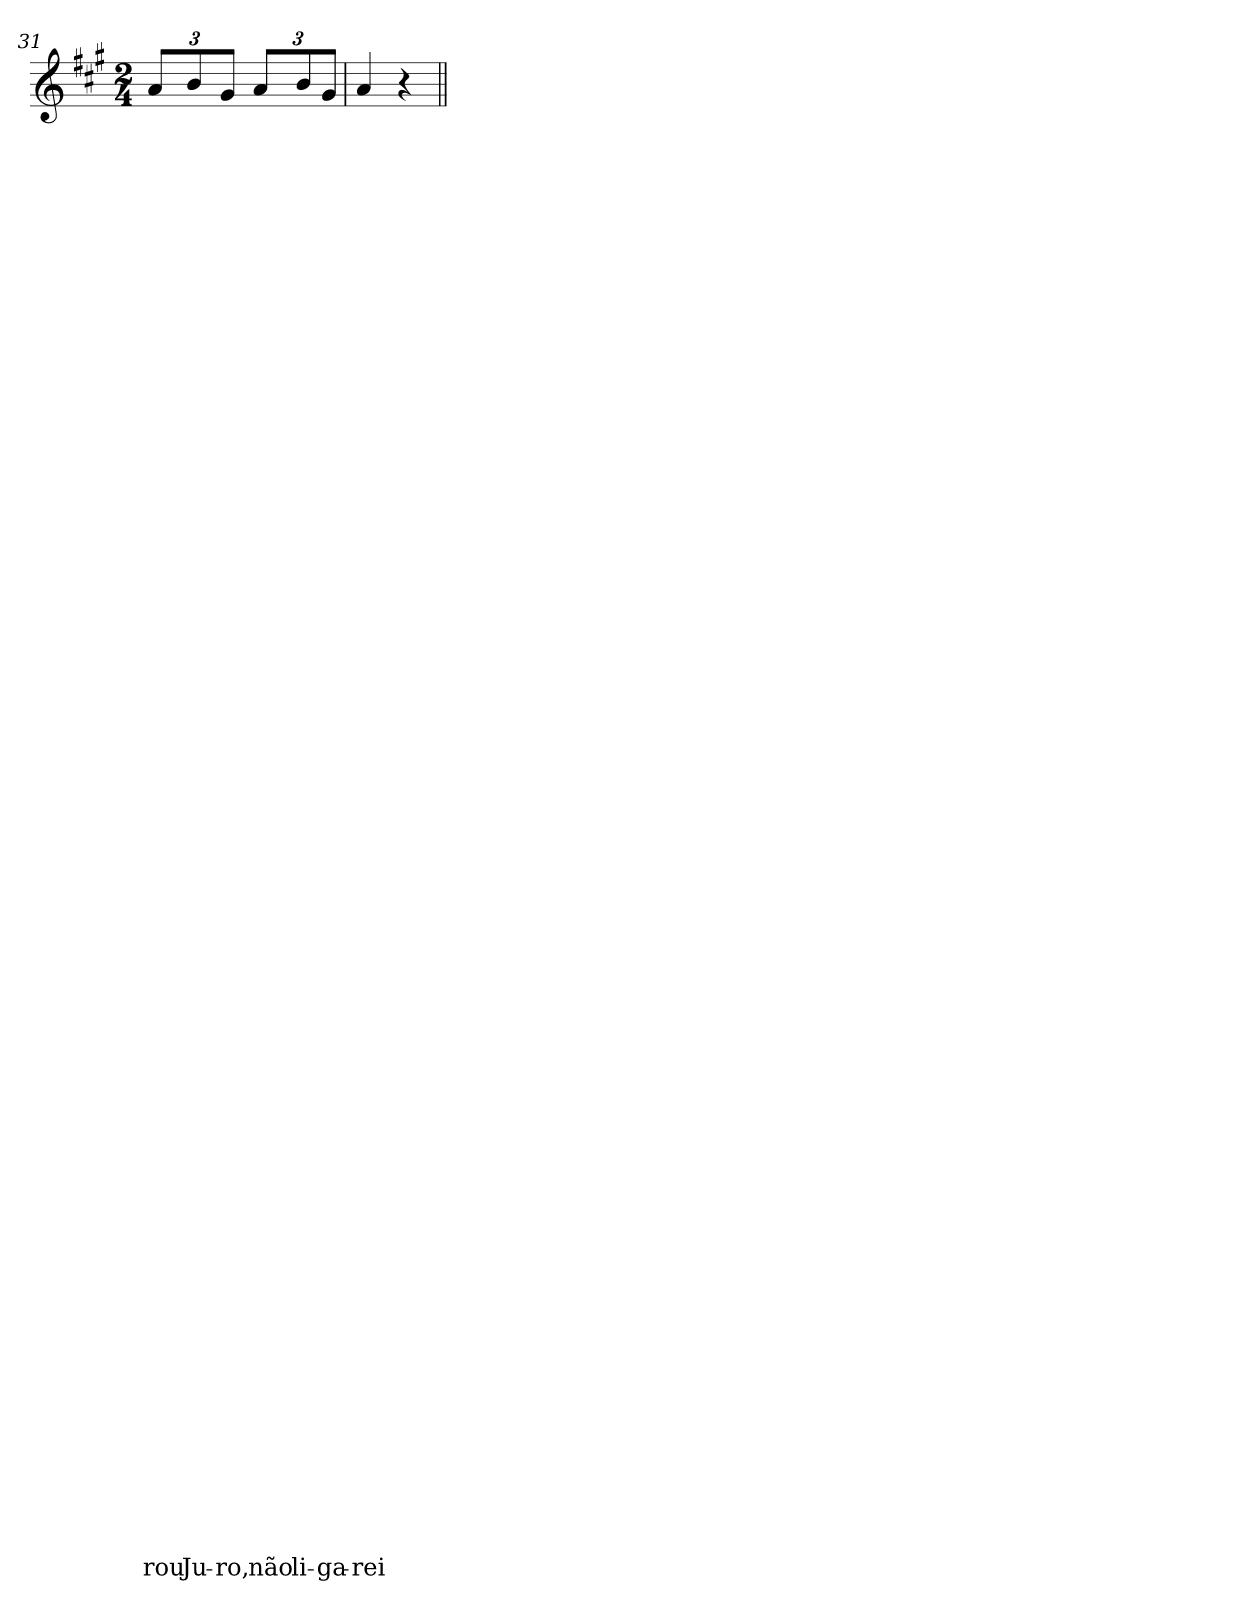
**kern	**text	**text	**text	**text	**text	**text	**text	**text	**text	**text	**text	**text	**text	**text	**text	**text	**text	**text	**text	**text	**text	**text	**text	**text	**text	**text	**text	**text	**text	**text	**text	**text	**text	**text	**text	**text	**text	**text	**text	**text	**text	**text	**text	**text	**text	**text	**text	**text	**text	**text	**text	**text	**text	**text	**text	**text	**text	**text	**text	**text	**text
*part1	*part1	*part1	*part1	*part1	*part1	*part1	*part1	*part1	*part1	*part1	*part1	*part1	*part1	*part1	*part1	*part1	*part1	*part1	*part1	*part1	*part1	*part1	*part1	*part1	*part1	*part1	*part1	*part1	*part1	*part1	*part1	*part1	*part1	*part1	*part1	*part1	*part1	*part1	*part1	*part1	*part1	*part1	*part1	*part1	*part1	*part1	*part1	*part1	*part1	*part1	*part1	*part1	*part1	*part1	*part1	*part1	*part1	*part1	*part1	*part1	*part1
*staff1	*staff1	*staff1	*staff1	*staff1	*staff1	*staff1	*staff1	*staff1	*staff1	*staff1	*staff1	*staff1	*staff1	*staff1	*staff1	*staff1	*staff1	*staff1	*staff1	*staff1	*staff1	*staff1	*staff1	*staff1	*staff1	*staff1	*staff1	*staff1	*staff1	*staff1	*staff1	*staff1	*staff1	*staff1	*staff1	*staff1	*staff1	*staff1	*staff1	*staff1	*staff1	*staff1	*staff1	*staff1	*staff1	*staff1	*staff1	*staff1	*staff1	*staff1	*staff1	*staff1	*staff1	*staff1	*staff1	*staff1	*staff1	*staff1	*staff1	*staff1	*staff1
*clefG2	*	*	*	*	*	*	*	*	*	*	*	*	*	*	*	*	*	*	*	*	*	*	*	*	*	*	*	*	*	*	*	*	*	*	*	*	*	*	*	*	*	*	*	*	*	*	*	*	*	*	*	*	*	*	*	*	*	*	*	*	*
*k[f#c#g#]	*	*	*	*	*	*	*	*	*	*	*	*	*	*	*	*	*	*	*	*	*	*	*	*	*	*	*	*	*	*	*	*	*	*	*	*	*	*	*	*	*	*	*	*	*	*	*	*	*	*	*	*	*	*	*	*	*	*	*	*	*
*A:	*	*	*	*	*	*	*	*	*	*	*	*	*	*	*	*	*	*	*	*	*	*	*	*	*	*	*	*	*	*	*	*	*	*	*	*	*	*	*	*	*	*	*	*	*	*	*	*	*	*	*	*	*	*	*	*	*	*	*	*	*
*M2/4	*	*	*	*	*	*	*	*	*	*	*	*	*	*	*	*	*	*	*	*	*	*	*	*	*	*	*	*	*	*	*	*	*	*	*	*	*	*	*	*	*	*	*	*	*	*	*	*	*	*	*	*	*	*	*	*	*	*	*	*	*
=31	=31	=31	=31	=31	=31	=31	=31	=31	=31	=31	=31	=31	=31	=31	=31	=31	=31	=31	=31	=31	=31	=31	=31	=31	=31	=31	=31	=31	=31	=31	=31	=31	=31	=31	=31	=31	=31	=31	=31	=31	=31	=31	=31	=31	=31	=31	=31	=31	=31	=31	=31	=31	=31	=31	=31	=31	=31	=31	=31	=31	=31
!	!	!	!	!	!	!	!	!	!	!	!	!	!	!	!	!	!	!	!	!	!	!	!	!	!	!	!	!	!	!	!	!	!	!	!	!	!	!	!	!	!	!	!	!	!	!	!	!	!	!	!	!	!	!	!	!	!	!	!	!	!LO:LY:b
12a/L	.	.	.	.	.	.	.	.	.	.	.	.	.	.	.	.	.	.	.	.	.	.	.	.	.	.	.	.	.	.	.	.	.	.	.	.	.	.	.	.	.	.	.	.	.	.	.	.	.	.	.	.	.	.	.	.	.	.	.	.	-rou
!	!	!	!	!	!	!	!	!	!	!	!	!	!	!	!	!	!	!	!	!	!	!	!	!	!	!	!	!	!	!	!	!	!	!	!	!	!	!	!	!	!	!	!	!	!	!	!	!	!	!	!	!	!	!	!	!	!	!	!	!	!LO:LY:b
12b/	.	.	.	.	.	.	.	.	.	.	.	.	.	.	.	.	.	.	.	.	.	.	.	.	.	.	.	.	.	.	.	.	.	.	.	.	.	.	.	.	.	.	.	.	.	.	.	.	.	.	.	.	.	.	.	.	.	.	.	.	Ju-
!	!	!	!	!	!	!	!	!	!	!	!	!	!	!	!	!	!	!	!	!	!	!	!	!	!	!	!	!	!	!	!	!	!	!	!	!	!	!	!	!	!	!	!	!	!	!	!	!	!	!	!	!	!	!	!	!	!	!	!	!	!LO:LY:b
12g#/J	.	.	.	.	.	.	.	.	.	.	.	.	.	.	.	.	.	.	.	.	.	.	.	.	.	.	.	.	.	.	.	.	.	.	.	.	.	.	.	.	.	.	.	.	.	.	.	.	.	.	.	.	.	.	.	.	.	.	.	.	-ro,
!	!	!	!	!	!	!	!	!	!	!	!	!	!	!	!	!	!	!	!	!	!	!	!	!	!	!	!	!	!	!	!	!	!	!	!	!	!	!	!	!	!	!	!	!	!	!	!	!	!	!	!	!	!	!	!	!	!	!	!	!	!LO:LY:b
12a/L	.	.	.	.	.	.	.	.	.	.	.	.	.	.	.	.	.	.	.	.	.	.	.	.	.	.	.	.	.	.	.	.	.	.	.	.	.	.	.	.	.	.	.	.	.	.	.	.	.	.	.	.	.	.	.	.	.	.	.	.	não
!	!	!	!	!	!	!	!	!	!	!	!	!	!	!	!	!	!	!	!	!	!	!	!	!	!	!	!	!	!	!	!	!	!	!	!	!	!	!	!	!	!	!	!	!	!	!	!	!	!	!	!	!	!	!	!	!	!	!	!	!	!LO:LY:b
12b/	.	.	.	.	.	.	.	.	.	.	.	.	.	.	.	.	.	.	.	.	.	.	.	.	.	.	.	.	.	.	.	.	.	.	.	.	.	.	.	.	.	.	.	.	.	.	.	.	.	.	.	.	.	.	.	.	.	.	.	.	li-
!	!	!	!	!	!	!	!	!	!	!	!	!	!	!	!	!	!	!	!	!	!	!	!	!	!	!	!	!	!	!	!	!	!	!	!	!	!	!	!	!	!	!	!	!	!	!	!	!	!	!	!	!	!	!	!	!	!	!	!	!	!LO:LY:b
12g#/J	.	.	.	.	.	.	.	.	.	.	.	.	.	.	.	.	.	.	.	.	.	.	.	.	.	.	.	.	.	.	.	.	.	.	.	.	.	.	.	.	.	.	.	.	.	.	.	.	.	.	.	.	.	.	.	.	.	.	.	.	-ga-
=32	=32	=32	=32	=32	=32	=32	=32	=32	=32	=32	=32	=32	=32	=32	=32	=32	=32	=32	=32	=32	=32	=32	=32	=32	=32	=32	=32	=32	=32	=32	=32	=32	=32	=32	=32	=32	=32	=32	=32	=32	=32	=32	=32	=32	=32	=32	=32	=32	=32	=32	=32	=32	=32	=32	=32	=32	=32	=32	=32	=32	=32
!	!	!	!	!	!	!	!	!	!	!	!	!	!	!	!	!	!	!	!	!	!	!	!	!	!	!	!	!	!	!	!	!	!	!	!	!	!	!	!	!	!	!	!	!	!	!	!	!	!	!	!	!	!	!	!	!	!	!	!	!	!LO:LY:b
4a/	.	.	.	.	.	.	.	.	.	.	.	.	.	.	.	.	.	.	.	.	.	.	.	.	.	.	.	.	.	.	.	.	.	.	.	.	.	.	.	.	.	.	.	.	.	.	.	.	.	.	.	.	.	.	.	.	.	.	.	.	-rei
4r	.	.	.	.	.	.	.	.	.	.	.	.	.	.	.	.	.	.	.	.	.	.	.	.	.	.	.	.	.	.	.	.	.	.	.	.	.	.	.	.	.	.	.	.	.	.	.	.	.	.	.	.	.	.	.	.	.	.	.	.	.
=||	=||	=||	=||	=||	=||	=||	=||	=||	=||	=||	=||	=||	=||	=||	=||	=||	=||	=||	=||	=||	=||	=||	=||	=||	=||	=||	=||	=||	=||	=||	=||	=||	=||	=||	=||	=||	=||	=||	=||	=||	=||	=||	=||	=||	=||	=||	=||	=||	=||	=||	=||	=||	=||	=||	=||	=||	=||	=||	=||	=||	=||
*-	*-	*-	*-	*-	*-	*-	*-	*-	*-	*-	*-	*-	*-	*-	*-	*-	*-	*-	*-	*-	*-	*-	*-	*-	*-	*-	*-	*-	*-	*-	*-	*-	*-	*-	*-	*-	*-	*-	*-	*-	*-	*-	*-	*-	*-	*-	*-	*-	*-	*-	*-	*-	*-	*-	*-	*-	*-	*-	*-	*-	*-
